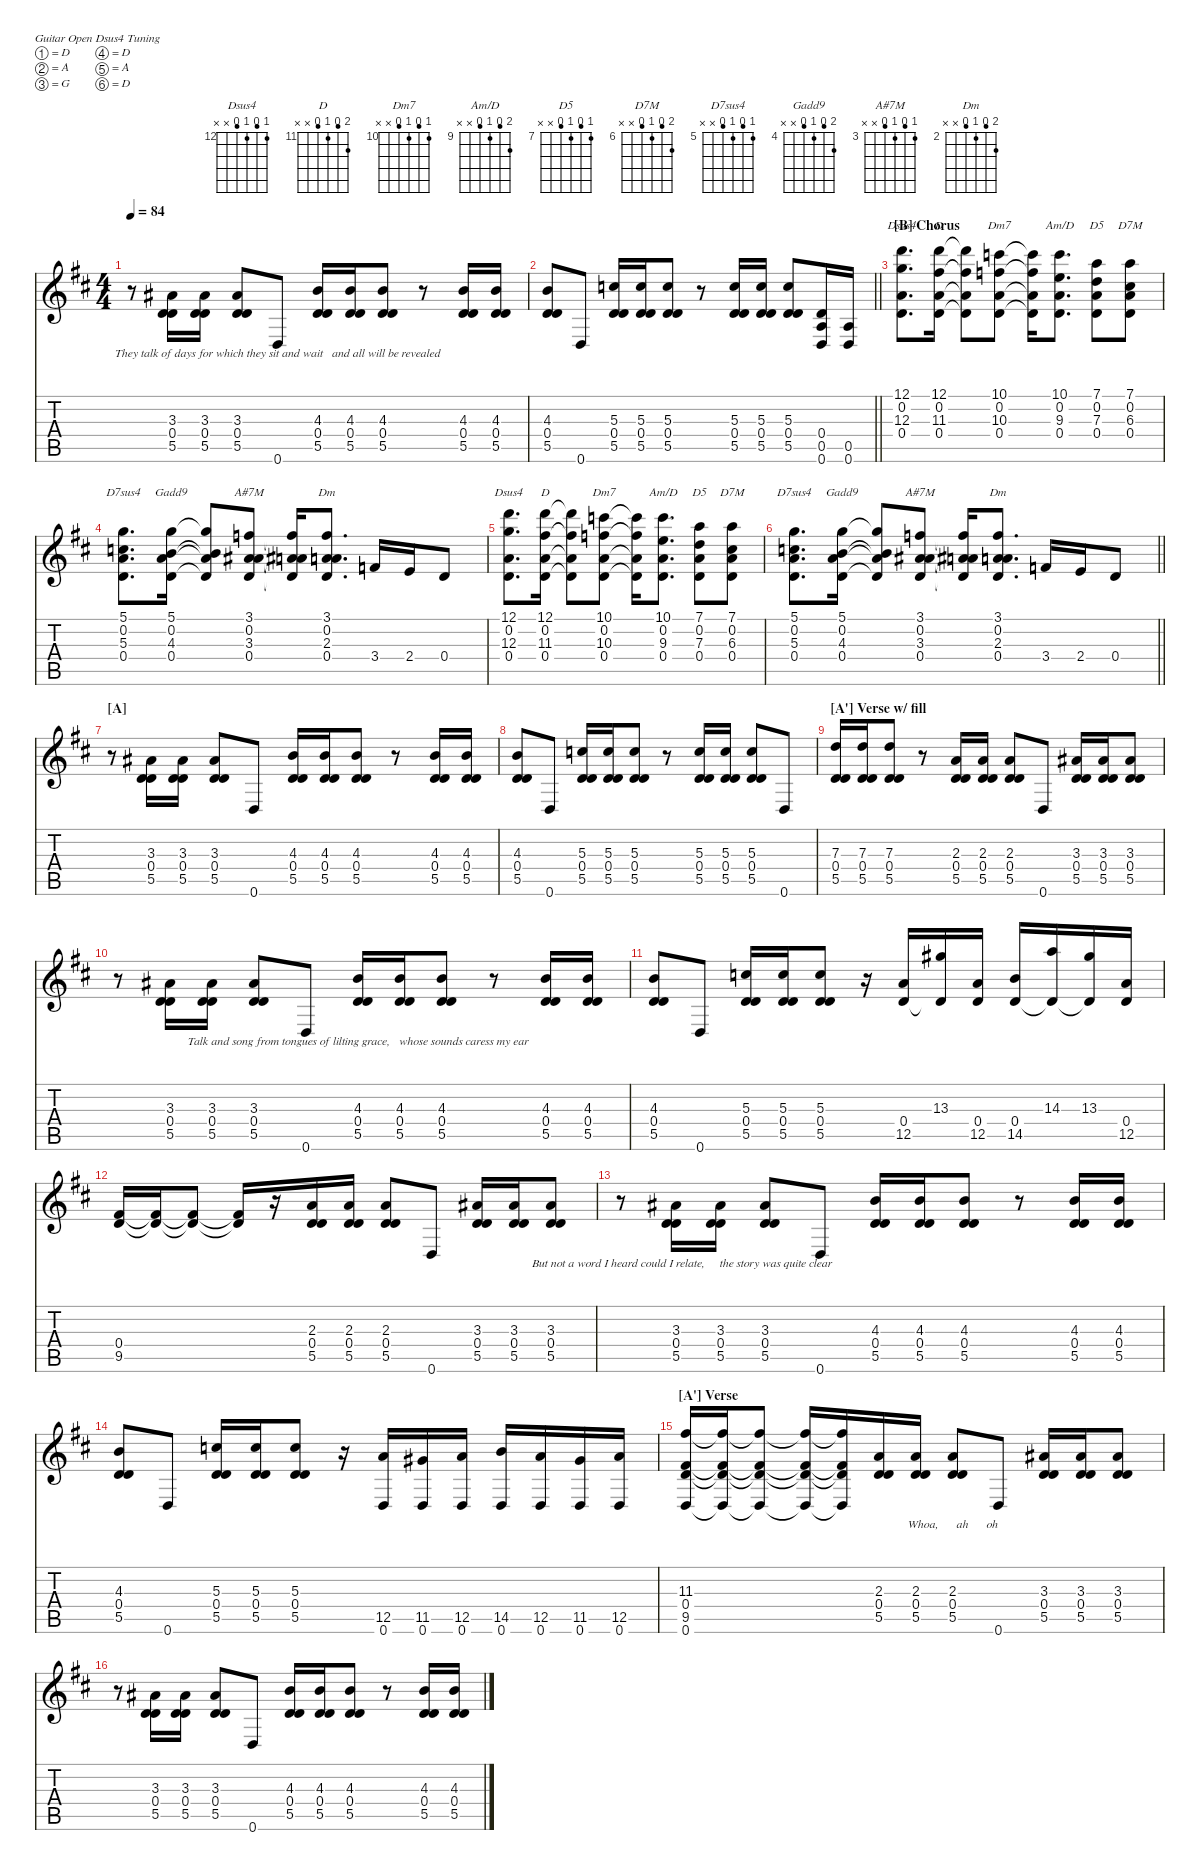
\hideDynamics
\bracketExtendMode nobrackets
\singleTrackTrackNamePolicy hidden
\multiTrackTrackNamePolicy hidden
\otherSystemsTrackNameOrientation horizontal
\track ("Dadgad" "E-Gt") {solo instrument distortionguitar}
\staff {score tabs}
\tuning (D4 A3 G3 D3 A2 D2)
\chord ("Dsus4" 12 11 12 11 x x) {firstfret 12 showfingering false}
\chord ("D" 12 10 11 10 x x) {firstfret 11 showfingering false}
\chord ("Dm7" 10 9 10 9 x x) {firstfret 10 showfingering false}
\chord ("Am/D" 10 8 9 8 x x) {firstfret 9 showfingering false}
\chord ("D5" 7 6 7 6 x x) {firstfret 7 showfingering false}
\chord ("D7M" 7 5 6 5 x x) {firstfret 6 showfingering false}
\chord ("D7sus4" 5 4 5 4 x x) {firstfret 5 showfingering false}
\chord ("Gadd9" 5 3 4 3 x x) {firstfret 4 showfingering false}
\chord ("A#7M" 3 2 3 2 x x) {firstfret 3 showfingering false}
\chord ("Dm" 3 1 2 1 x x) {firstfret 2 showfingering false}
\ts (4 4)
\tempo 84
\clef g2
\scale
0.333333
\ks d
r.8{dy f beam Down} (3.3{acc #} 0.4{acc forcenatural} 5.5{acc forcenatural}).16{beam Up} (3.3{acc #} 0.4{acc forcenatural} 5.5{acc forcenatural}).16{beam Up} (3.3{acc #} 0.4{acc forcenatural} 5.5{acc forcenatural}).8{beam Up} 0.6{acc forcenatural}.8{lyrics (0 "They talk of days for which they sit and wait   and all will be revealed") lyrics (1 "") lyrics (2 "") lyrics (3 "") lyrics (4 "") beam Up} (4.3{acc forcenatural} 0.4{acc forcenatural} 5.5{acc forcenatural}).16{beam Up} (4.3{acc forcenatural} 0.4{acc forcenatural} 5.5{acc forcenatural}).16{beam Up} (4.3{acc forcenatural} 0.4{acc forcenatural} 5.5{acc forcenatural}).8{beam Up} r.8{beam Up} (4.3{acc forcenatural} 0.4{acc forcenatural} 5.5{acc forcenatural}).16{beam Up} (4.3{acc forcenatural} 0.4{acc forcenatural} 5.5{acc forcenatural}).16{beam Up} |
\scale
0.333333
\barLineRight lightlight
(4.3{acc forcenatural} 0.4{acc forcenatural} 5.5{acc forcenatural}).8{beam Up} 0.6{acc forcenatural}.8{beam Up} (5.3{acc forcenatural} 0.4{acc forcenatural} 5.5{acc forcenatural}).16{beam Up} (5.3{acc forcenatural} 0.4{acc forcenatural} 5.5{acc forcenatural}).16{beam Up} (5.3{acc forcenatural} 0.4{acc forcenatural} 5.5{acc forcenatural}).8{beam Up} r.8{beam Up} (5.3{acc forcenatural} 0.4{acc forcenatural} 5.5{acc forcenatural}).16{beam Up} (5.3{acc forcenatural} 0.4{acc forcenatural} 5.5{acc forcenatural}).16{beam Up} (5.3{acc forcenatural} 0.4{acc forcenatural} 5.5{acc forcenatural}).8{beam Up} (0.4{acc forcenatural} 0.5{acc forcenatural} 0.6{acc forcenatural}).16{beam Up} (0.5{acc forcenatural} 0.6{acc forcenatural}).16{beam Up} |
\section ("B" "Chorus")
(12.1{acc forcenatural} 0.2{acc forcenatural} 12.3{acc forcenatural} 0.4{acc forcenatural}).8{d ch "Dsus4" beam Down} (12.1{acc forcenatural} 0.2{acc forcenatural} 11.3{acc #} 0.4{acc forcenatural}).16{ch "D" beam Down} (12.1{t acc forcenatural} 0.2{t acc forcenatural} 11.3{t acc #} 0.4{t acc forcenatural}).8{beam Down} (10.1{acc forcenatural} 0.2{acc forcenatural} 10.3{acc forcenatural} 0.4{acc forcenatural}).8{ch "Dm7" beam Down} (10.1{t acc forcenatural} 0.2{t acc forcenatural} 10.3{t acc forcenatural} 0.4{t acc forcenatural}).16{beam Down} (10.1{acc forcenatural} 0.2{acc forcenatural} 9.3{acc forcenatural} 0.4{acc forcenatural}).8{d ch "Am/D" beam Down} (7.1{acc forcenatural} 0.2{acc forcenatural} 7.3{acc forcenatural} 0.4{acc forcenatural}).8{ch "D5" beam Down} (7.1{acc forcenatural} 0.2{acc forcenatural} 6.3{acc #} 0.4{acc forcenatural}).8{ch "D7M" beam Down} |
(5.1{acc forcenatural} 0.2{acc forcenatural} 5.3{acc forcenatural} 0.4{acc forcenatural}).8{d ch "D7sus4" beam Down} (5.1{acc forcenatural} 0.2{acc forcenatural} 4.3{acc forcenatural} 0.4{acc forcenatural}).16{ch "Gadd9" beam Down} (5.1{t acc forcenatural} 0.2{t acc forcenatural} 4.3{t acc forcenatural} 0.4{t acc forcenatural}).8{beam Up} (3.1{acc forcenatural} 0.2{acc forcenatural} 3.3{acc #} 0.4{acc forcenatural}).8{ch "A#7M" beam Up} (3.1{t acc forcenatural} 0.2{t acc forcenatural} 3.3{t acc #} 0.4{t acc forcenatural}).16{beam Up} (3.1{acc forcenatural} 0.2{acc forcenatural} 2.3{acc forcenatural} 0.4{acc forcenatural}).8{d ch "Dm" beam Up} 3.4{acc forcenatural}.16{beam Up} 2.4{acc forcenatural}.16{beam Up} 0.4{acc forcenatural}.8{beam Up} |
(12.1{acc forcenatural} 0.2{acc forcenatural} 12.3{acc forcenatural} 0.4{acc forcenatural}).8{d ch "Dsus4" beam Down} (12.1{acc forcenatural} 0.2{acc forcenatural} 11.3{acc #} 0.4{acc forcenatural}).16{ch "D" beam Down} (12.1{t acc forcenatural} 0.2{t acc forcenatural} 11.3{t acc #} 0.4{t acc forcenatural}).8{beam Down} (10.1{acc forcenatural} 0.2{acc forcenatural} 10.3{acc forcenatural} 0.4{acc forcenatural}).8{ch "Dm7" beam Down} (10.1{t acc forcenatural} 0.2{t acc forcenatural} 10.3{t acc forcenatural} 0.4{t acc forcenatural}).16{beam Down} (10.1{acc forcenatural} 0.2{acc forcenatural} 9.3{acc forcenatural} 0.4{acc forcenatural}).8{d ch "Am/D" beam Down} (7.1{acc forcenatural} 0.2{acc forcenatural} 7.3{acc forcenatural} 0.4{acc forcenatural}).8{ch "D5" beam Down} (7.1{acc forcenatural} 0.2{acc forcenatural} 6.3{acc #} 0.4{acc forcenatural}).8{ch "D7M" beam Down} |
\barLineRight lightlight
(5.1{acc forcenatural} 0.2{acc forcenatural} 5.3{acc forcenatural} 0.4{acc forcenatural}).8{d ch "D7sus4" beam Down} (5.1{acc forcenatural} 0.2{acc forcenatural} 4.3{acc forcenatural} 0.4{acc forcenatural}).16{ch "Gadd9" beam Down} (5.1{t acc forcenatural} 0.2{t acc forcenatural} 4.3{t acc forcenatural} 0.4{t acc forcenatural}).8{beam Up} (3.1{acc forcenatural} 0.2{acc forcenatural} 3.3{acc #} 0.4{acc forcenatural}).8{ch "A#7M" beam Up} (3.1{t acc forcenatural} 0.2{t acc forcenatural} 3.3{t acc #} 0.4{t acc forcenatural}).16{beam Up} (3.1{acc forcenatural} 0.2{acc forcenatural} 2.3{acc forcenatural} 0.4{acc forcenatural}).8{d ch "Dm" beam Up} 3.4{acc forcenatural}.16{beam Up} 2.4{acc forcenatural}.16{beam Up} 0.4{acc forcenatural}.8{beam Up} |
\section ("A" "")
r.8{beam Down} (3.3{acc #} 0.4{acc forcenatural} 5.5{acc forcenatural}).16{beam Up} (3.3{acc #} 0.4{acc forcenatural} 5.5{acc forcenatural}).16{beam Up} (3.3{acc #} 0.4{acc forcenatural} 5.5{acc forcenatural}).8{beam Up} 0.6{acc forcenatural}.8{beam Up} (4.3{acc forcenatural} 0.4{acc forcenatural} 5.5{acc forcenatural}).16{beam Up} (4.3{acc forcenatural} 0.4{acc forcenatural} 5.5{acc forcenatural}).16{beam Up} (4.3{acc forcenatural} 0.4{acc forcenatural} 5.5{acc forcenatural}).8{beam Up} r.8{beam Up} (4.3{acc forcenatural} 0.4{acc forcenatural} 5.5{acc forcenatural}).16{beam Up} (4.3{acc forcenatural} 0.4{acc forcenatural} 5.5{acc forcenatural}).16{beam Up} |
(4.3{acc forcenatural} 0.4{acc forcenatural} 5.5{acc forcenatural}).8{beam Up} 0.6{acc forcenatural}.8{beam Up} (5.3{acc forcenatural} 0.4{acc forcenatural} 5.5{acc forcenatural}).16{beam Up} (5.3{acc forcenatural} 0.4{acc forcenatural} 5.5{acc forcenatural}).16{beam Up} (5.3{acc forcenatural} 0.4{acc forcenatural} 5.5{acc forcenatural}).8{beam Up} r.8{beam Up} (5.3{acc forcenatural} 0.4{acc forcenatural} 5.5{acc forcenatural}).16{beam Up} (5.3{acc forcenatural} 0.4{acc forcenatural} 5.5{acc forcenatural}).16{beam Up} (5.3{acc forcenatural} 0.4{acc forcenatural} 5.5{acc forcenatural}).8{beam Up} 0.6{acc forcenatural}.8{beam Up} |
\section ("A'" "Verse w/ fill")
(7.3{acc forcenatural} 0.4{acc forcenatural} 5.5{acc forcenatural}).16{beam Up} (7.3{acc forcenatural} 0.4{acc forcenatural} 5.5{acc forcenatural}).16{beam Up} (7.3{acc forcenatural} 0.4{acc forcenatural} 5.5{acc forcenatural}).8{beam Up} r.8{beam Up} (2.3{acc forcenatural} 0.4{acc forcenatural} 5.5{acc forcenatural}).16{beam Up} (2.3{acc forcenatural} 0.4{acc forcenatural} 5.5{acc forcenatural}).16{beam Up} (2.3{acc forcenatural} 0.4{acc forcenatural} 5.5{acc forcenatural}).8{beam Up} 0.6{acc forcenatural}.8{beam Up} (3.3{acc #} 0.4{acc forcenatural} 5.5{acc forcenatural}).16{beam Up} (3.3{acc #} 0.4{acc forcenatural} 5.5{acc forcenatural}).16{beam Up} (3.3{acc #} 0.4{acc forcenatural} 5.5{acc forcenatural}).8{beam Up} |
r.8{beam Down} (3.3{acc #} 0.4{acc forcenatural} 5.5{acc forcenatural}).16{beam Up} (3.3{acc #} 0.4{acc forcenatural} 5.5{acc forcenatural}).16{beam Up} (3.3{acc #} 0.4{acc forcenatural} 5.5{acc forcenatural}).8{beam Up} 0.6{acc forcenatural}.8{beam Up} (4.3{acc forcenatural} 0.4{acc forcenatural} 5.5{acc forcenatural}).16{lyrics (0 "Talk and song from tongues of lilting grace,   whose sounds caress my ear   ") lyrics (1 "") lyrics (2 "") lyrics (3 "") lyrics (4 "") beam Up} (4.3{acc forcenatural} 0.4{acc forcenatural} 5.5{acc forcenatural}).16{beam Up} (4.3{acc forcenatural} 0.4{acc forcenatural} 5.5{acc forcenatural}).8{beam Up} r.8{beam Up} (4.3{acc forcenatural} 0.4{acc forcenatural} 5.5{acc forcenatural}).16{beam Up} (4.3{acc forcenatural} 0.4{acc forcenatural} 5.5{acc forcenatural}).16{beam Up} |
(4.3{acc forcenatural} 0.4{acc forcenatural} 5.5{acc forcenatural}).8{beam Up} 0.6{acc forcenatural}.8{beam Up} (5.3{acc forcenatural} 0.4{acc forcenatural} 5.5{acc forcenatural}).16{beam Up} (5.3{acc forcenatural} 0.4{acc forcenatural} 5.5{acc forcenatural}).16{beam Up} (5.3{acc forcenatural} 0.4{acc forcenatural} 5.5{acc forcenatural}).8{beam Up} r.16{beam Up} (12.5{acc forcenatural} 0.4{acc forcenatural}).16{beam Down} (13.3{acc #} 0.4{t acc forcenatural}).16{beam Down} (12.5{acc forcenatural} 0.4{acc forcenatural}).16{beam Down} (14.5{acc forcenatural} 0.4{acc forcenatural}).16{beam Up} (14.3{acc forcenatural} 0.4{t acc forcenatural}).16{beam Up} (13.3{acc #} 0.4{t acc forcenatural}).16{beam Up} (12.5{acc forcenatural} 0.4{acc forcenatural}).16{beam Up} |
(9.5{acc #} 0.4{acc forcenatural}).16{beam Up} (9.5{t acc #} 0.4{t acc forcenatural}).16{beam Up} (9.5{t acc #} 0.4{t acc forcenatural}).8{beam Up} (9.5{t acc #} 0.4{t acc forcenatural}).16{beam Up} r.16{beam Up} (2.3{acc forcenatural} 0.4{acc forcenatural} 5.5{acc forcenatural}).16{beam Up} (2.3{acc forcenatural} 0.4{acc forcenatural} 5.5{acc forcenatural}).16{beam Up} (2.3{acc forcenatural} 0.4{acc forcenatural} 5.5{acc forcenatural}).8{beam Up} 0.6{acc forcenatural}.8{beam Up} (3.3{acc #} 0.4{acc forcenatural} 5.5{acc forcenatural}).16{beam Up} (3.3{acc #} 0.4{acc forcenatural} 5.5{acc forcenatural}).16{beam Up} (3.3{acc #} 0.4{acc forcenatural} 5.5{acc forcenatural}).8{beam Up} |
r.8{beam Down} (3.3{acc #} 0.4{acc forcenatural} 5.5{acc forcenatural}).16{lyrics (0 "    But not a word I heard could I relate,     the story was quite clear") lyrics (1 "") lyrics (2 "") lyrics (3 "") lyrics (4 "") beam Up} (3.3{acc #} 0.4{acc forcenatural} 5.5{acc forcenatural}).16{beam Up} (3.3{acc #} 0.4{acc forcenatural} 5.5{acc forcenatural}).8{beam Up} 0.6{acc forcenatural}.8{beam Up} (4.3{acc forcenatural} 0.4{acc forcenatural} 5.5{acc forcenatural}).16{beam Up} (4.3{acc forcenatural} 0.4{acc forcenatural} 5.5{acc forcenatural}).16{beam Up} (4.3{acc forcenatural} 0.4{acc forcenatural} 5.5{acc forcenatural}).8{beam Up} r.8{beam Up} (4.3{acc forcenatural} 0.4{acc forcenatural} 5.5{acc forcenatural}).16{beam Up} (4.3{acc forcenatural} 0.4{acc forcenatural} 5.5{acc forcenatural}).16{beam Up} |
(4.3{acc forcenatural} 0.4{acc forcenatural} 5.5{acc forcenatural}).8{beam Up} 0.6{acc forcenatural}.8{beam Up} (5.3{acc forcenatural} 0.4{acc forcenatural} 5.5{acc forcenatural}).16{beam Up} (5.3{acc forcenatural} 0.4{acc forcenatural} 5.5{acc forcenatural}).16{beam Up} (5.3{acc forcenatural} 0.4{acc forcenatural} 5.5{acc forcenatural}).8{beam Up} r.16{beam Up} (12.5{acc forcenatural} 0.6{acc forcenatural}).16{beam Up} (11.5{acc #} 0.6{acc forcenatural}).16{beam Up} (12.5{acc forcenatural} 0.6{acc forcenatural}).16{beam Up} (14.5{acc forcenatural} 0.6{acc forcenatural}).16{beam Up} (12.5{acc forcenatural} 0.6{acc forcenatural}).16{beam Up} (11.5{acc #} 0.6{acc forcenatural}).16{beam Up} (12.5{acc forcenatural} 0.6{acc forcenatural}).16{beam Up} |
\section ("A'" "Verse")
(9.5{acc #} 11.3{acc #} 0.4{acc forcenatural} 0.6{acc forcenatural}).16{beam Up} (9.5{t acc #} 0.4{t acc forcenatural} 11.3{t acc #} 0.6{t acc forcenatural}).16{beam Up} (9.5{t acc #} 0.4{t acc forcenatural} 11.3{t acc #} 0.6{t acc forcenatural}).8{beam Up} (9.5{t acc #} 0.4{t acc forcenatural} 11.3{t acc #} 0.6{t acc forcenatural}).16{beam Up} (9.5{t acc #} 0.4{t acc forcenatural} 11.3{t acc #} 0.6{t acc forcenatural}).16{beam Up} (2.3{acc forcenatural} 0.4{acc forcenatural} 5.5{acc forcenatural}).16{beam Up} (2.3{acc forcenatural} 0.4{acc forcenatural} 5.5{acc forcenatural}).16{beam Up} (2.3{acc forcenatural} 0.4{acc forcenatural} 5.5{acc forcenatural}).8{lyrics (0 "Whoa,      ah      oh") lyrics (1 "") lyrics (2 "") lyrics (3 "") lyrics (4 "") beam Up} 0.6{acc forcenatural}.8{beam Up} (3.3{acc #} 0.4{acc forcenatural} 5.5{acc forcenatural}).16{beam Up} (3.3{acc #} 0.4{acc forcenatural} 5.5{acc forcenatural}).16{beam Up} (3.3{acc #} 0.4{acc forcenatural} 5.5{acc forcenatural}).8{beam Up} |
r.8{beam Down} (3.3{acc #} 0.4{acc forcenatural} 5.5{acc forcenatural}).16{beam Up} (3.3{acc #} 0.4{acc forcenatural} 5.5{acc forcenatural}).16{beam Up} (3.3{acc #} 0.4{acc forcenatural} 5.5{acc forcenatural}).8{beam Up} 0.6{acc forcenatural}.8{beam Up} (4.3{acc forcenatural} 0.4{acc forcenatural} 5.5{acc forcenatural}).16{beam Up} (4.3{acc forcenatural} 0.4{acc forcenatural} 5.5{acc forcenatural}).16{beam Up} (4.3{acc forcenatural} 0.4{acc forcenatural} 5.5{acc forcenatural}).8{beam Up} r.8{beam Up} (4.3{acc forcenatural} 0.4{acc forcenatural} 5.5{acc forcenatural}).16{beam Up} (4.3{acc forcenatural} 0.4{acc forcenatural} 5.5{acc forcenatural}).16{beam Up}
